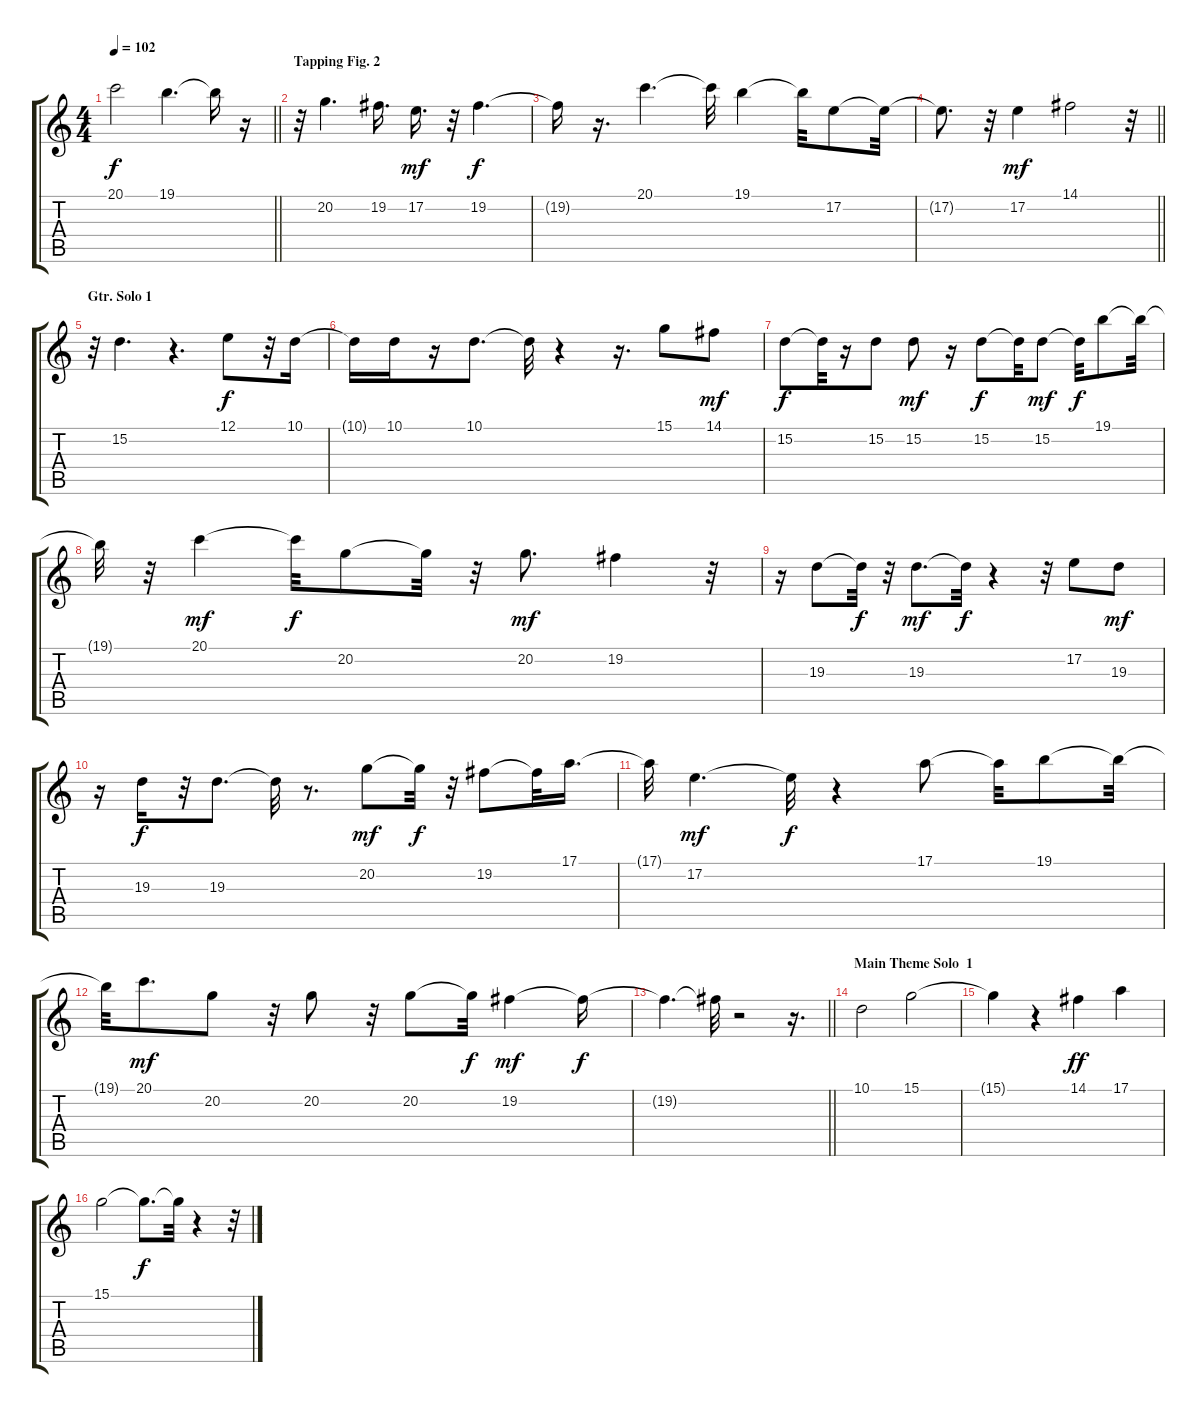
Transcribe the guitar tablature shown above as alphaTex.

\track "" {mute instrument flute}
\staff {score tabs}
\tuning (E4 B3 G3 D3 A2 E2) {hide}
\ts (4 4)
\tempo 102
\clef g2
\barLineRight lightlight
\ks c
20.1{t}.2{dy f} 19.1.4{d} 19.1{t}.16 r.16 |
\section ("" "Tapping Fig. 2")
r.32 20.2.4{d} 19.2.16{d} 17.2.16{d dy mf} r.32 19.2.4{d dy f} |
19.2{t}.16 r.16{d} 20.1.4{d} 20.1{t}.32 19.1.4 19.1{t}.32 17.2.8 17.2{t}.32 |
\barLineRight lightlight
17.2{t}.8{d} r.32 17.2.4{dy mf} 14.1.2 r.32 |
\section ("" "Gtr. Solo 1")
r.32 15.2.4{d} r.4{d} 12.1.8{dy f} r.32 10.1.16 |
10.1{t}.16 10.1.16 r.16 10.1.8{d} 10.1{t}.32 r.4 r.16{d} 15.1.8 14.1.8{dy mf} |
15.2.8{dy f} 15.2{t}.32 r.16 15.2.8 15.2.8{dy mf} r.16 15.2.8{dy f} 15.2{t}.32 15.2.8{dy mf} 15.2{t}.32{dy f} 19.1.8 19.1{t}.32 |
19.1{t}.32 r.32 20.1.4{dy mf} 20.1{t}.32{dy f} 20.2.8 20.2{t}.32 r.32 20.2.8{d dy mf} 19.2.4 r.32 |
r.16 19.3.8 19.3{t}.32{dy f} r.32 19.3.8{d dy mf} 19.3{t}.32{dy f} r.4 r.32 17.2.8 19.3.8{dy mf} |
r.16 19.3.16{dy f} r.32 19.3.8{d} 19.3{t}.32 r.8{d} 20.2.8{dy mf} 20.2{t}.32{dy f} r.32 19.2.8 19.2{t}.32 17.1.16{d} |
17.1{t}.32 17.2.4{d dy mf} 17.2{t}.32{dy f} r.4 17.1.8 17.1{t}.32 19.1.8 19.1{t}.32 |
19.1{t}.32 20.1.8{d dy mf} 20.2.8 r.32 20.2.8 r.32 20.2.8 20.2{t}.32{dy f} 19.2.4{dy mf} 19.2{t}.16{dy f} |
\barLineRight lightlight
19.2{t}.4{d} 19.2{t}.32 r.2 r.16{d} |
\section ("" "Main Theme Solo  1")
10.1.2 15.1.2 |
15.1{t}.4 r.4 14.1.4{dy ff} 17.1.4 |
15.1.2 15.1{t}.8{d dy f} 15.1{t}.32 r.4 r.32
